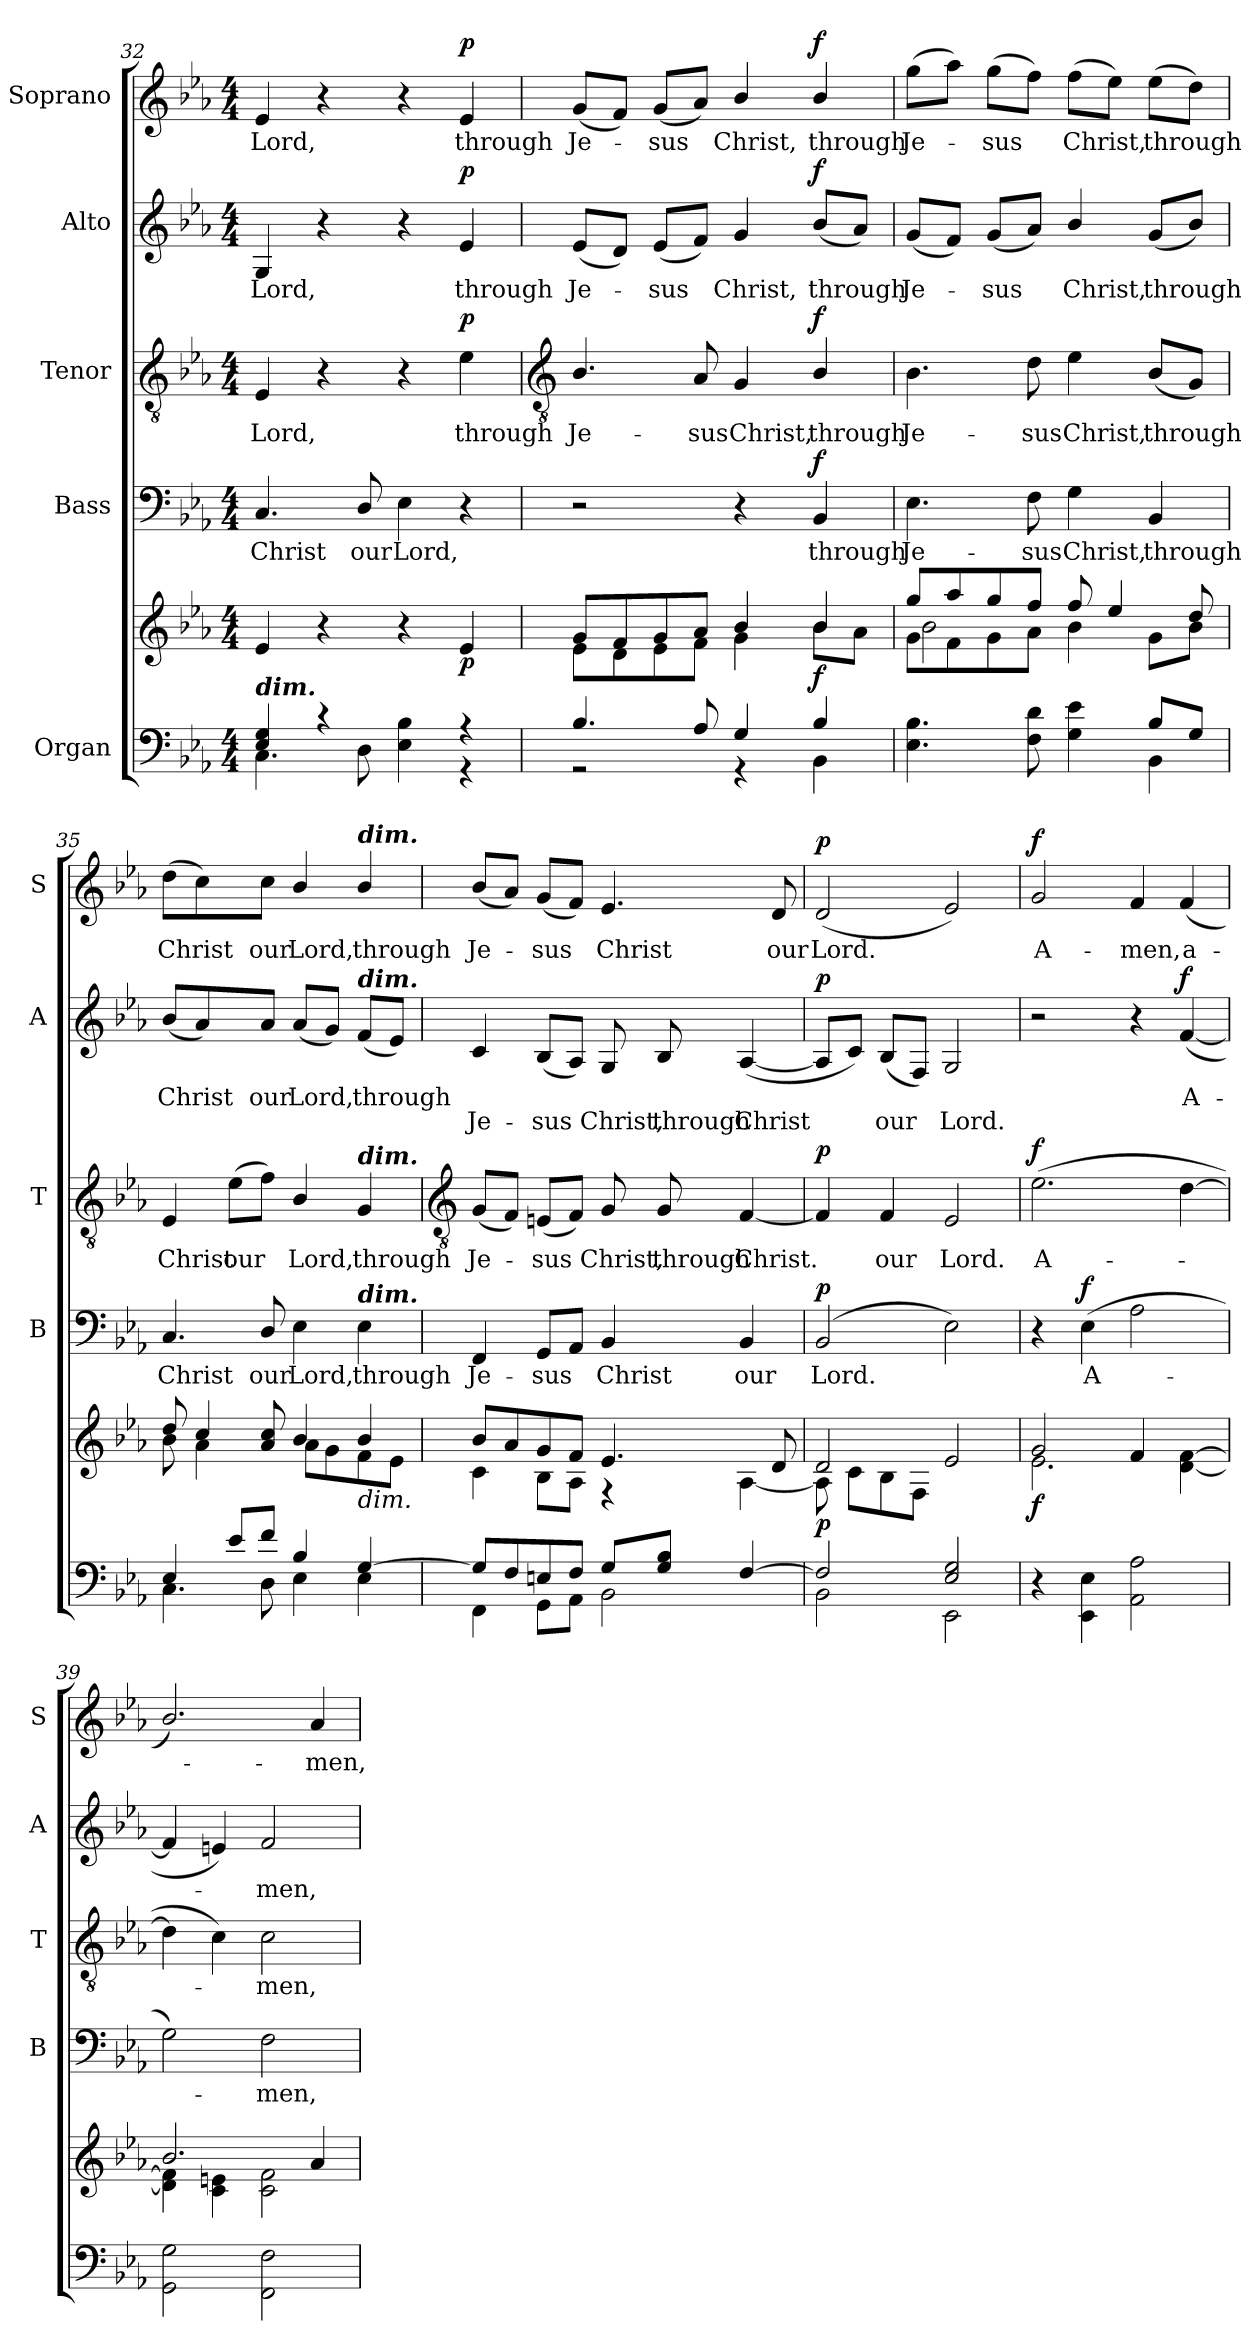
**kern	**kern	**dynam	**kern	**text	**dynam	**kern	**text	**dynam	**kern	**text	**text	**dynam	**kern	**text	**dynam
*part5	*part5	*part5	*part4	*part4	*part4	*part3	*part3	*part3	*part2	*part2	*part2	*part2	*part1	*part1	*part1
*staff6	*staff5	*staff5/6	*staff4	*staff4	*staff4	*staff3	*staff3	*staff3	*staff2	*staff2	*staff2	*staff2	*staff1	*staff1	*staff1
*I"Organ	*	*	*I"Bass	*	*	*I"Tenor	*	*	*I"Alto	*	*	*	*I"Soprano	*	*
*	*	*	*I'B	*	*	*I'T	*	*	*I'A	*	*	*	*I'S	*	*
*clefF4	*clefG2	*	*clefF4	*	*	*clefGv2	*	*	*clefG2	*	*	*	*clefG2	*	*
*k[b-e-a-]	*k[b-e-a-]	*	*k[b-e-a-]	*	*	*k[b-e-a-]	*	*	*k[b-e-a-]	*	*	*	*k[b-e-a-]	*	*
*E-:	*E-:	*	*E-:	*	*	*E-:	*	*	*E-:	*	*	*	*E-:	*	*
*M4/4	*M4/4	*	*M4/4	*	*	*M4/4	*	*	*M4/4	*	*	*	*M4/4	*	*
=32	=32	=32	=32	=32	=32	=32	=32	=32	=32	=32	=32	=32	=32	=32	=32
*^	*^	*	*	*	*	*	*	*	*	*	*	*	*	*	*
!LO:TX:a:Bi:t=dim.	!	!	!	!	!	!	!	!	!	!	!	!	!	!	!	!	!
!	!	!	!	!	!	!LO:LY:b	!	!	!LO:LY:b	!	!	!LO:LY:b	!	!	!	!LO:LY:b	!
4E-/ 4G/	4.C\	4e-/	2ryy	.	4.C	Christ	.	4E-	Lord,	.	4G	Lord,	.	.	4e-	Lord,	.
4r	.	4r	.	.	.	.	.	4r	.	.	4r	.	.	.	4r	.	.
!	!	!	!	!	!	!LO:LY:b	!	!	!	!	!	!	!	!	!	!	!
.	8D\	.	.	.	8D/	our	.	.	.	.	.	.	.	.	.	.	.
!	!	!	!	!	!	!LO:LY:b	!	!	!	!	!	!	!	!	!	!	!
4E-\ 4B-\	4ryy	4r	2ryy	.	4E-	Lord,	.	4r	.	.	4r	.	.	.	4r	.	.
!	!	!	!	!LO:DY:b	!	!	!	!	!LO:LY:b	!LO:DY:b	!	!LO:LY:b	!	!LO:DY:b	!	!LO:LY:b	!LO:DY:b
4r	4r	4e-/	.	p	4r	.	.	4e-	through	p	4e-	through	.	p	4e-	through	p
!!LO:LB:g=z
=33	=33	=33	=33	=33	=33	=33	=33	=33	=33	=33	=33	=33	=33	=33	=33	=33	=33
*	*	*	*	*	*	*	*	*clefGv2	*	*	*	*	*	*	*	*	*
!	!	!	!	!	!	!	!	!	!LO:LY:b	!	!	!LO:LY:b	!	!	!	!LO:LY:b	!
4.B-/	2r	8g/L	8e-\L	.	2r	.	.	4.B-/	Je-	.	(<8e-L	Je-	.	.	(<8gL	Je-	.
.	.	8f/	8d\	.	.	.	.	.	.	.	8dJ)	.	.	.	8fJ)	.	.
!	!	!	!	!	!	!	!	!	!	!	!	!LO:LY:b	!	!	!	!LO:LY:b	!
.	.	8g/	8e-\	.	.	.	.	.	.	.	(<8e-L	sus	.	.	(<8gL	sus	.
!	!	!	!	!	!	!	!	!	!LO:LY:b	!	!	!	!	!	!	!	!
8A-/	.	8a-/J	8f\J	.	.	.	.	8A-	-sus	.	8fJ)	.	.	.	8a-J)	.	.
!	!	!	!	!	!	!	!	!	!LO:LY:b	!	!	!LO:LY:b	!	!	!	!LO:LY:b	!
4G/	4r	4b-/	4g\	.	4r	.	.	4G	Christ,	.	4g	Christ,	.	.	4b-/	Christ,	.
!	!	!	!	!LO:DY:b	!	!LO:LY:b	!LO:DY:b	!	!LO:LY:b	!LO:DY:b	!	!LO:LY:b	!	!LO:DY:b	!	!LO:LY:b	!LO:DY:b
4B-/	4BB-\	4b-/	8b-\L	f	4BB-	through	f	4B-/	through	f	(<8b-L	through	.	f	4b-/	through	f
.	.	.	8a-\J	.	.	.	.	.	.	.	8a-J)	.	.	.	.	.	.
=34	=34	=34	=34	=34	=34	=34	=34	=34	=34	=34	=34	=34	=34	=34	=34	=34	=34
*	*	*	*^	*	*	*	*	*	*	*	*	*	*	*	*	*	*
!	!	!	!	!	!	!	!LO:LY:b	!	!	!LO:LY:b	!	!	!LO:LY:b	!	!	!	!LO:LY:b	!
2ryy	4.E-\ 4.B-\	8gg/L	8g\L	2b-\	.	4.E-	Je-	.	4.B-	Je-	.	(<8gL	Je-	.	.	(>8ggL	Je-	.
.	.	8aa-/	8f\	.	.	.	.	.	.	.	.	8fJ)	.	.	.	8aa-J)	.	.
!	!	!	!	!	!	!	!	!	!	!	!	!	!LO:LY:b	!	!	!	!LO:LY:b	!
.	.	8gg/	8g\	.	.	.	.	.	.	.	.	(<8gL	sus	.	.	(>8ggL	sus	.
!	!	!	!	!	!	!	!LO:LY:b	!	!	!LO:LY:b	!	!	!	!	!	!	!	!
.	8F\ 8d\	8ff/J	8a-\J	.	.	8F	-sus	.	8d	-sus	.	8a-J)	.	.	.	8ffJ)	.	.
!	!	!	!	!	!	!	!LO:LY:b	!	!	!LO:LY:b	!	!	!LO:LY:b	!	!	!	!LO:LY:b	!
4ryy	4G\ 4e-\	8ff/	4b-\	2ryy	.	4G	Christ,	.	4e-	Christ,	.	4b-/	Christ,	.	.	(>8ffL	Christ,	.
.	.	4ee-/	.	.	.	.	.	.	.	.	.	.	.	.	.	8ee-J)	.	.
!	!	!	!	!	!	!	!LO:LY:b	!	!	!LO:LY:b	!	!	!LO:LY:b	!	!	!	!LO:LY:b	!
8B-/L	4BB-\	.	8g\L	.	.	4BB-	through	.	(<8B-L	through	.	(<8gL	through	.	.	(>8ee-L	through	.
8G/J	.	8dd/	8b-\J	.	.	.	.	.	8GJ)	.	.	8b-J)	.	.	.	8ddJ)	.	.
*	*	*	*v	*v	*	*	*	*	*	*	*	*	*	*	*	*	*	*
=35	=35	=35	=35	=35	=35	=35	=35	=35	=35	=35	=35	=35	=35	=35	=35	=35	=35
!	!	!	!	!	!	!LO:LY:b	!	!	!LO:LY:b	!	!	!LO:LY:b	!	!	!	!LO:LY:b	!
4E-/	4.C\	8dd/	8b-\	.	4.C	Christ	.	4E-	Christ	.	(<8b-/L	Christ	.	.	(>8ddL	Christ	.
.	.	4cc/	4a-\	.	.	.	.	.	.	.	4a-)	.	.	.	4cc)	.	.
!	!	!	!	!	!	!	!	!	!LO:LY:b	!	!	!	!	!	!	!	!
8e-/L	.	.	.	.	.	.	.	(>8e-L	our	.	.	.	.	.	.	.	.
!	!	!	!	!	!	!LO:LY:b	!	!	!	!	!	!LO:LY:b	!	!	!	!LO:LY:b	!
8f/J	8D\	8a-/ 8cc/	8ryy	.	8D/	our	.	8fJ)	.	.	8a-J	our	.	.	8ccJ	our	.
!	!	!	!	!	!	!LO:LY:b	!	!	!LO:LY:b	!	!	!LO:LY:b	!	!	!	!LO:LY:b	!
4B-/	4E-\	4b-/	8a-\L	.	4E-	Lord,	.	4B-/	Lord,	.	(<8a-L	Lord,	.	.	4b-/	Lord,	.
.	.	.	8g\	.	.	.	.	.	.	.	8gJ)	.	.	.	.	.	.
!	!	!	!	!	!	!	!	!	!	!	!	!	!	!	!LO:TX:a:Bi:t=dim.	!	!
!	!	!	!	!	!	!	!	!	!	!	!LO:TX:a:Bi:t=dim.	!	!	!	!	!	!
!	!	!	!	!	!	!	!	!LO:TX:a:Bi:t=dim.	!	!	!	!	!	!	!	!	!
!	!	!	!	!	!LO:TX:a:Bi:t=dim.	!	!	!	!	!	!	!	!	!	!	!	!
!	!	!LO:TX:b:i:t=dim.	!	!	!	!	!	!	!	!	!	!	!	!	!	!	!
!	!	!	!	!	!	!LO:LY:b	!	!	!LO:LY:b	!	!	!LO:LY:b	!	!	!	!LO:LY:b	!
[4G/	4E-\	4b-/	8f\	.	4E-	through	.	4G	through	.	(<8fL	through	.	.	4b-/	through	.
.	.	.	8e-\J	.	.	.	.	.	.	.	8e-J)	.	.	.	.	.	.
!!LO:LB:g=z
=36	=36	=36	=36	=36	=36	=36	=36	=36	=36	=36	=36	=36	=36	=36	=36	=36	=36
*	*	*	*	*	*	*	*	*clefGv2	*	*	*	*	*	*	*	*	*
!	!	!	!	!	!	!LO:LY:b	!	!	!LO:LY:b	!	!	!	!LO:LY:b	!	!	!LO:LY:b	!
8G/L]	4FF\	8b-/L	4c\	.	4FF	Je-	.	(<8GL	Je-	.	4c	.	Je-	.	(<8b-L	Je-	.
8F/	.	8a-/	.	.	.	.	.	8FJ)	.	.	.	.	.	.	8a-J)	.	.
!	!	!	!	!	!	!LO:LY:b	!	!	!LO:LY:b	!	!	!	!LO:LY:b	!	!	!LO:LY:b	!
8En/	8GG\L	8g/	8B-\L	.	8GGL	-sus	.	(<8EnL	sus	.	(<8B-L	.	-sus	.	(<8gL	sus	.
8F/J	8AA-\J	8f/J	8A-\J	.	8AA-J	.	.	8FJ)	.	.	8A-J)	.	.	.	8fJ)	.	.
!	!	!	!	!	!	!LO:LY:b	!	!	!LO:LY:b	!	!	!	!LO:LY:b	!	!	!LO:LY:b	!
8G/L	2BB-\	4.e-/	4r	.	4BB-	Christ	.	8G	Christ,	.	8G	.	Christ,	.	4.e-	Christ	.
!	!	!	!	!	!	!	!	!	!LO:LY:b	!	!	!	!LO:LY:b	!	!	!	!
8G/ 8B-/J	.	.	.	.	.	.	.	8G	through	.	8B-	.	through	.	.	.	.
!	!	!	!	!	!	!LO:LY:b	!	!	!LO:LY:b	!	!	!	!LO:LY:b	!	!	!	!
[4F/	.	.	[4A-\	.	4BB-	our	.	[4F	Christ.	.	(<[4A-	.	Christ	.	.	.	.
!	!	!	!	!	!	!	!	!	!	!	!	!	!	!	!	!LO:LY:b	!
.	.	8d/	.	.	.	.	.	.	.	.	.	.	.	.	8d	our	.
=37	=37	=37	=37	=37	=37	=37	=37	=37	=37	=37	=37	=37	=37	=37	=37	=37	=37
!	!	!	!	!LO:DY:b	!	!LO:LY:b	!LO:DY:b	!	!	!LO:DY:b	!	!	!	!LO:DY:b	!	!LO:LY:b	!LO:DY:b
2F/]	2BB-\	2d/	8A-\]	p	(<2BB-	Lord.	p	4F]	.	p	8A-L]	.	.	p	(<2d	Lord.	p
.	.	.	8c\L	.	.	.	.	.	.	.	8cJ)	.	.	.	.	.	.
!	!	!	!	!	!	!	!	!	!LO:LY:b	!	!	!	!LO:LY:b	!	!	!	!
.	.	.	8B-\	.	.	.	.	4F	our	.	(<8B-L	.	our	.	.	.	.
.	.	.	8F\J	.	.	.	.	.	.	.	8FJ)	.	.	.	.	.	.
!	!	!	!	!	!	!	!	!	!LO:LY:b	!	!	!	!LO:LY:b	!	!	!	!
2E-/ 2G/	2EE-\	2e-/	2ryy	.	2E-)	.	.	2E-	Lord.	.	2G	.	Lord.	.	2e-)	.	.
=38	=38	=38	=38	=38	=38	=38	=38	=38	=38	=38	=38	=38	=38	=38	=38	=38	=38
!	!	!	!	!LO:DY:b	!	!	!	!	!LO:LY:b	!LO:DY:b	!	!	!	!	!	!LO:LY:b	!LO:DY:b
4r	2ryy	2g/	2.e-\	f	4r	.	.	(>2.e-	A-	f	2r	.	.	.	2g	A-	f
!	!	!	!	!	!	!LO:LY:b	!LO:DY:b	!	!	!	!	!	!	!	!	!	!
4EE-\ 4E-\	.	.	.	.	(>4E-	A-	f	.	.	.	.	.	.	.	.	.	.
!	!	!	!	!	!	!	!	!	!	!	!	!	!	!	!	!LO:LY:b	!
2AA-\ 2A-\	2ryy	4f/	.	.	2A-	.	.	.	.	.	4r	.	.	.	4f	-men,	.
!	!	!	!	!	!	!	!	!	!	!	!	!LO:LY:b	!	!LO:DY:b	!	!LO:LY:b	!
.	.	4ryy	[4d\ [4f\	.	.	.	.	[4d	.	.	(<[4f	A-	.	f	(<4f	a-	.
=39	=39	=39	=39	=39	=39	=39	=39	=39	=39	=39	=39	=39	=39	=39	=39	=39	=39
2GG\ 2G\	2ryy	2.b-/	4d\] 4f\]	.	2G)	.	.	4d]	.	.	4f]	.	.	.	2.b-/)	.	.
.	.	.	4c\ 4en\	.	.	.	.	4c)	.	.	4en)	.	.	.	.	.	.
!	!	!	!	!	!	!LO:LY:b	!	!	!LO:LY:b	!	!	!LO:LY:b	!	!	!	!	!
2FF\ 2F\	2ryy	.	2c\ 2f\	.	2F	men,	.	2c	men,	.	2f	men,	.	.	.	.	.
!	!	!	!	!	!	!	!	!	!	!	!	!	!	!	!	!LO:LY:b	!
.	.	4a-/	.	.	.	.	.	.	.	.	.	.	.	.	4a-	men,	.
*v	*v	*	*	*	*	*	*	*	*	*	*	*	*	*	*	*	*
*	*v	*v	*	*	*	*	*	*	*	*	*	*	*	*	*	*
=	=	=	=	=	=	=	=	=	=	=	=	=	=	=	=
*-	*-	*-	*-	*-	*-	*-	*-	*-	*-	*-	*-	*-	*-	*-	*-
